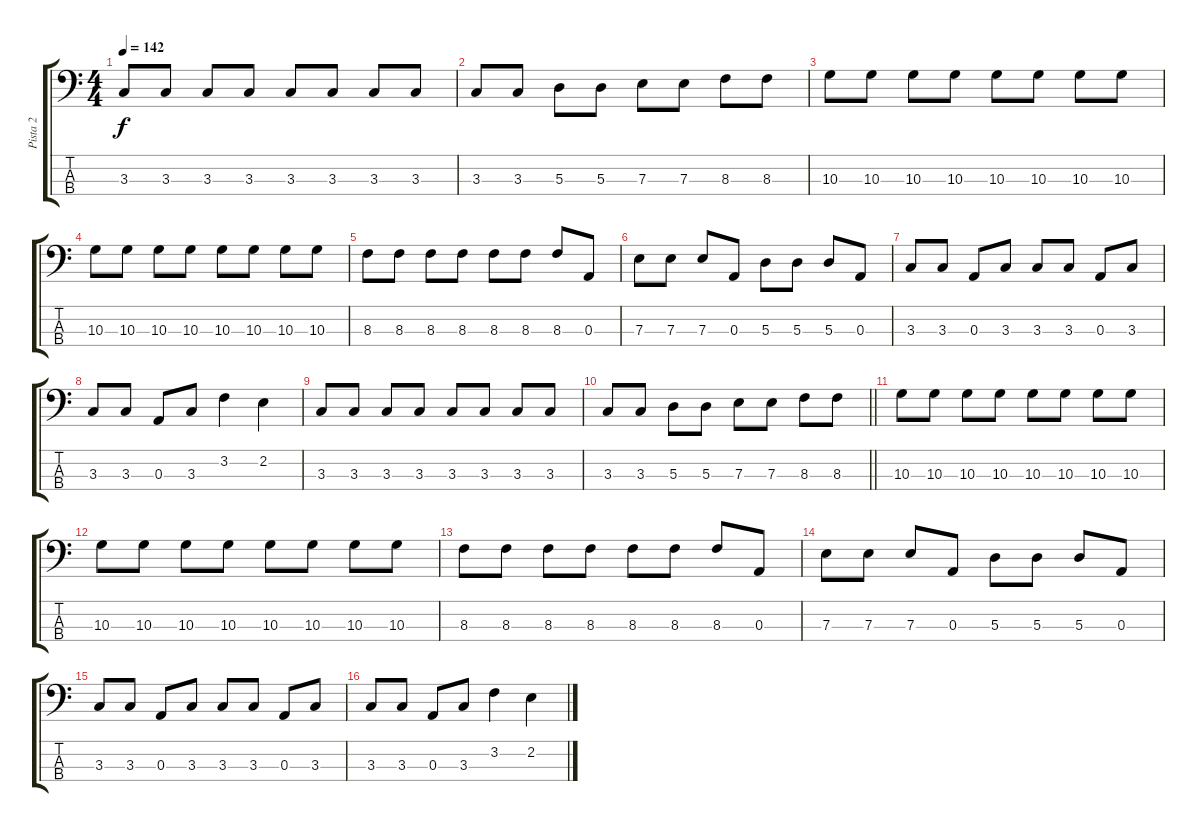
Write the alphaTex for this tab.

\track ("Pista 2" "Pista 2") {instrument electricbassfinger}
\staff {score tabs}
\tuning (G2 D2 A1 E1) {hide}
\ts (4 4)
\tempo 142
\clef f4
\ks c
3.3.8{dy f} 3.3.8 3.3.8 3.3.8 3.3.8 3.3.8 3.3.8 3.3.8 |
3.3.8 3.3.8 5.3.8 5.3.8 7.3.8 7.3.8 8.3.8 8.3.8 |
10.3.8 10.3.8 10.3.8 10.3.8 10.3.8 10.3.8 10.3.8 10.3.8 |
10.3.8 10.3.8 10.3.8 10.3.8 10.3.8 10.3.8 10.3.8 10.3.8 |
8.3.8 8.3.8 8.3.8 8.3.8 8.3.8 8.3.8 8.3.8 0.3.8 |
7.3.8 7.3.8 7.3.8 0.3.8 5.3.8 5.3.8 5.3.8 0.3.8 |
3.3.8 3.3.8 0.3.8 3.3.8 3.3.8 3.3.8 0.3.8 3.3.8 |
3.3.8 3.3.8 0.3.8 3.3.8 3.2.4 2.2.4 |
3.3.8 3.3.8 3.3.8 3.3.8 3.3.8 3.3.8 3.3.8 3.3.8 |
\barLineRight lightlight
3.3.8 3.3.8 5.3.8 5.3.8 7.3.8 7.3.8 8.3.8 8.3.8 |
10.3.8 10.3.8 10.3.8 10.3.8 10.3.8 10.3.8 10.3.8 10.3.8 |
10.3.8 10.3.8 10.3.8 10.3.8 10.3.8 10.3.8 10.3.8 10.3.8 |
8.3.8 8.3.8 8.3.8 8.3.8 8.3.8 8.3.8 8.3.8 0.3.8 |
7.3.8 7.3.8 7.3.8 0.3.8 5.3.8 5.3.8 5.3.8 0.3.8 |
3.3.8 3.3.8 0.3.8 3.3.8 3.3.8 3.3.8 0.3.8 3.3.8 |
3.3.8 3.3.8 0.3.8 3.3.8 3.2.4 2.2.4
